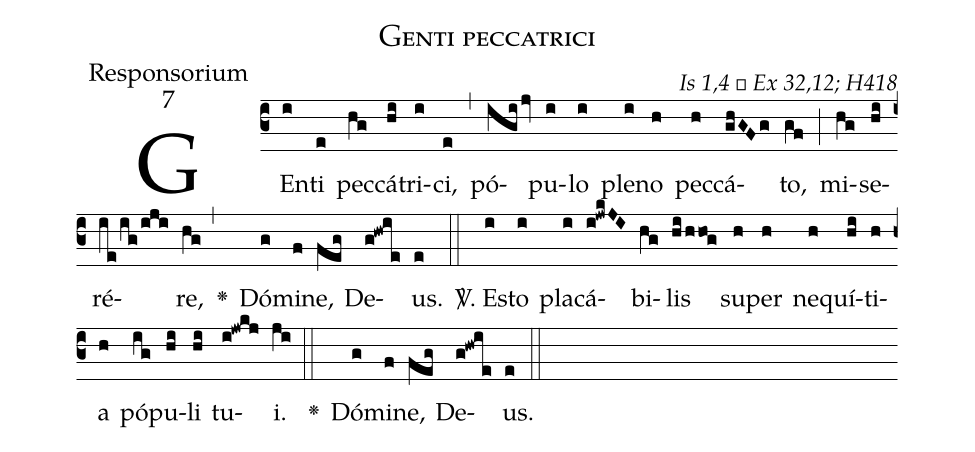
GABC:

name:Genti peccatrici;
office-part:Responsorium;
mode:7;
commentary:Is 1,4 ꝟ Ex 32,12; H418;
%%
(c3)GEn(i)ti(e) pec(hg)cá(hi)tri(i)ci,(e) (,) pó(igijv)pu(i)lo(i) ple(i)no(h) pec(h)cá(ghGFg)to,(gf) (;) mi(hg)se(hi)ré(ie/ig/iji)re,(hg) (,)
<v>\greheightstar</v>()
Dó(g)mi(f)ne,(feg) De(g!hwie)us.(e) (::)

<sp>V/</sp>.
E(i)sto(i) pla(i)cá(i!jwkJI)bi(hg)lis(hi/hhog) su(h)per(h) ne(h)quí(hi)ti(h)a(h) pó(ig)pu(hi)li(hi) tu(i!jwkj)i.(ji) (::)

<v>\greheightstar</v>()
Dó(g)mi(f)ne,(feg) De(g!hwie)us.(e) (::)
